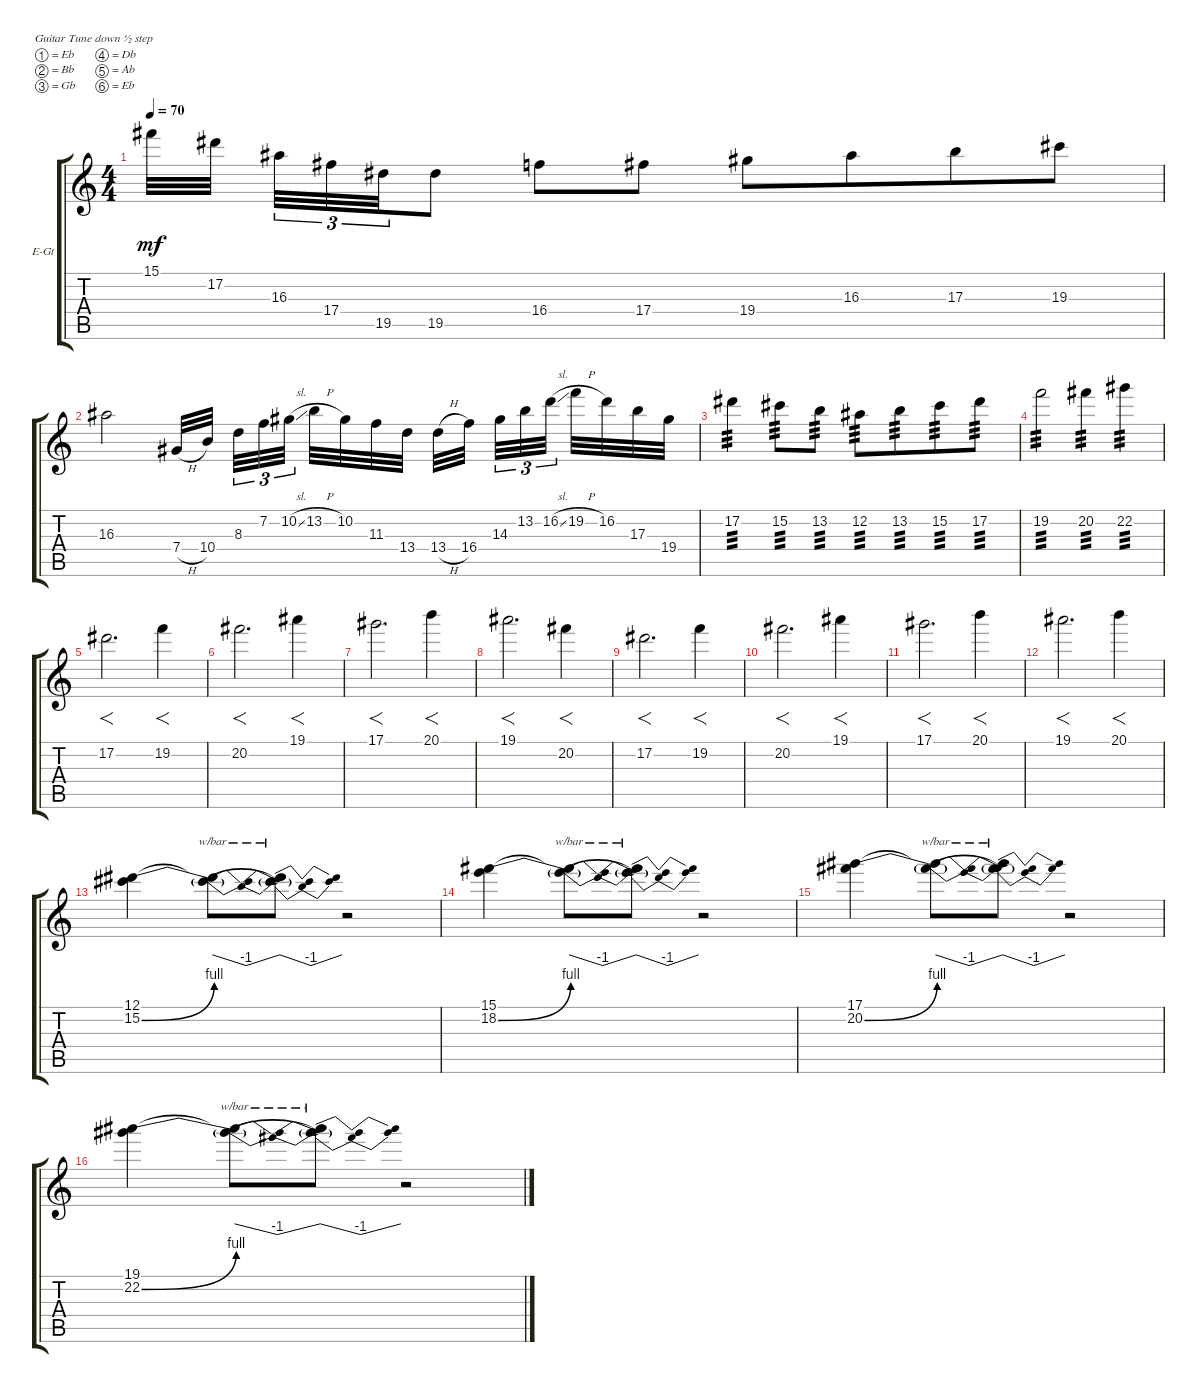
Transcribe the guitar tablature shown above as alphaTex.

\defaultSystemsLayout 4
\bracketExtendMode groupsimilarinstruments
\firstSystemTrackNameOrientation horizontal
\otherSystemsTrackNameOrientation horizontal
\track ("Electric Guitar" "E-Gt") {instrument overdrivenguitar}
\staff {score tabs}
\tuning (Eb4 Bb3 Gb3 Db3 Ab2 Eb2)
\ts (4 4)
\tempo 70
\clef g2
\scale
0.465214
\ks c
15.1.32{dy mf} 17.2.32{beam splitsecondary} 16.3.32{tu (3 2)} 17.4.32{tu (3 2)} 19.5.32{tu (3 2) beam merge} 19.5.8 16.4.8 17.4.8 19.4.8 16.3.8{beam merge} 17.3.8 19.3.8 |
\scale
0.534866 16.3.2 7.4{h}.32 10.4.32{beam splitsecondary} 8.3.32{tu (3 2)} 7.2.32{tu (3 2)} 10.2{sl}.32{tu (3 2) beam splitsecondary} 13.2{h}.32 10.2.32 11.3.32 13.4.32 13.4{h}.32 16.4.32{beam splitsecondary} 14.3.32{tu (3 2)} 13.2.32{tu (3 2)} 16.2{sl}.32{tu (3 2) beam splitsecondary} 19.2{h}.32 16.2.32 17.3.32 19.4.32 |
17.2.4{tp 3} 15.2.8{tp 3} 13.2.8{tp 3} 12.2.8{tp 3} 13.2.8{tp 3 beam merge} 15.2.8{tp 3} 17.2.8{tp 3} |
19.2.2{tp 3} 20.2.4{tp 3} 22.2.4{tp 3} |
17.2.2{f d} 19.2.4{f} |
20.2.2{f d} 19.1.4{f} |
17.1.2{f d} 20.1.4{f} |
19.1.2{f d} 20.2.4{f} |
17.2.2{f d} 19.2.4{f} |
20.2.2{f d} 19.1.4{f} |
17.1.2{f d} 20.1.4{f} |
19.1.2{f d} 20.1.4{f} |
(15.2{be (bend 0 0 15 4)} 12.1).4 (15.2{be (hold 0 0 60 0) t} 12.1{t}).8{tbe (dip default 0 0 15 -4 30 0)} (12.1{t} 15.2{t}).8{tbe (dip default 0 0 15 -4 30 0)} r.2 |
(18.2{be (bend 0 0 15 4)} 15.1).4 (18.2{be (hold 0 0 60 0) t} 15.1{t}).8{tbe (dip default 0 0 15 -4 30 0)} (15.1{t} 18.2{t}).8{tbe (dip default 0 0 15 -4 30 0)} r.2 |
(20.2{be (bend 0 0 15 4)} 17.1).4 (20.2{be (hold 0 0 60 0) t} 17.1{t}).8{tbe (dip default 0 0 15 -4 30 0)} (17.1{t} 20.2{t}).8{tbe (dip default 0 0 15 -4 30 0)} r.2 |
(22.2{be (bend 0 0 15 4)} 19.1).4 (22.2{be (hold 0 0 60 0) t} 19.1{t}).8{tbe (dip default 0 0 15 -4 30 0)} (19.1{t} 22.2{t}).8{tbe (dip default 0 0 15 -4 30 0)} r.2
